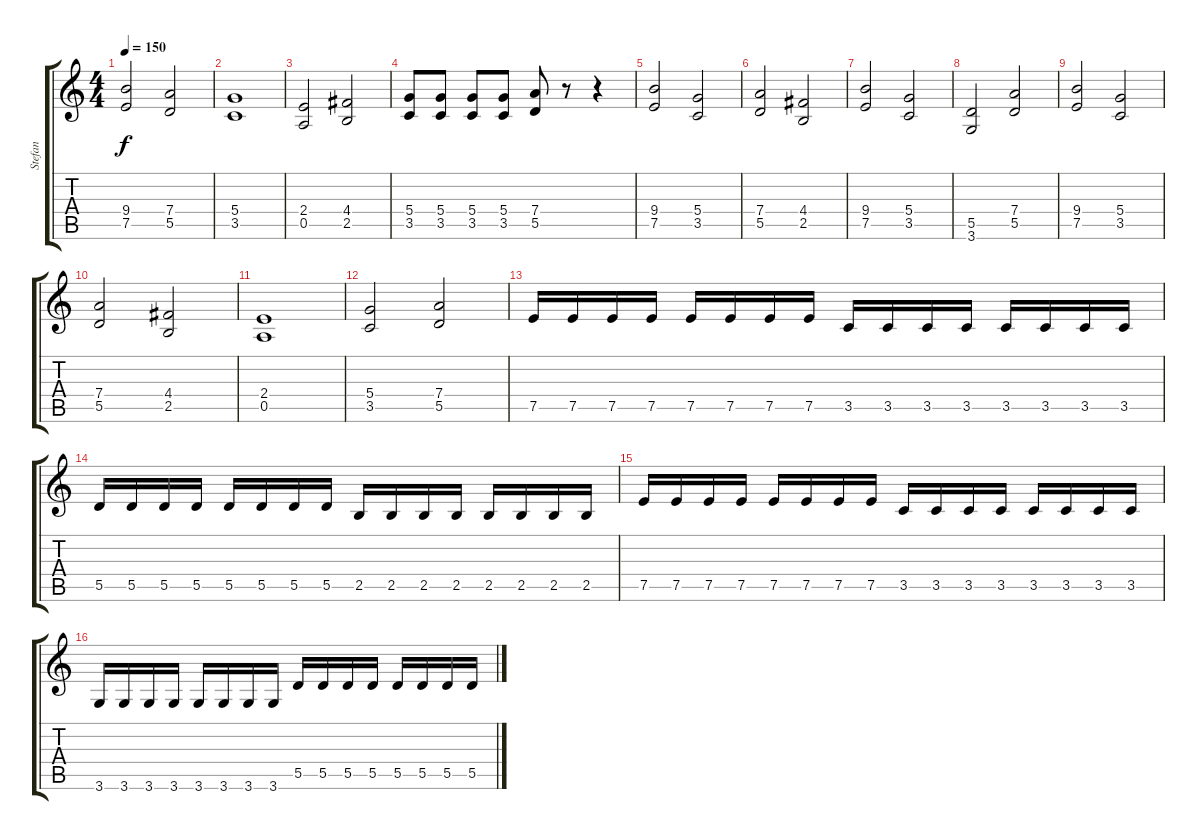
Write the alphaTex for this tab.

\track ("Stefan" "Stefan") {instrument distortionguitar}
\staff {score tabs}
\tuning (E4 B3 G3 D3 A2 E2) {hide}
\ts (4 4)
\tempo 150
\clef g2
\ks c
(9.4 7.5).2{dy f} (7.4 5.5).2 |
(5.4 3.5).1 |
(2.4 0.5).2 (4.4 2.5).2 |
(5.4 3.5).8 (5.4 3.5).8 (5.4 3.5).8 (5.4 3.5).8 (7.4 5.5).8 r.8 r.4 |
(9.4 7.5).2 (5.4 3.5).2 |
(7.4 5.5).2 (4.4 2.5).2 |
(9.4 7.5).2 (5.4 3.5).2 |
(5.5 3.6).2 (7.4 5.5).2 |
(9.4 7.5).2 (5.4 3.5).2 |
(7.4 5.5).2 (4.4 2.5).2 |
(2.4 0.5).1 |
(5.4 3.5).2 (7.4 5.5).2 |
7.5.16 7.5.16 7.5.16 7.5.16 7.5.16 7.5.16 7.5.16 7.5.16 3.5.16 3.5.16 3.5.16 3.5.16 3.5.16 3.5.16 3.5.16 3.5.16 |
5.5.16 5.5.16 5.5.16 5.5.16 5.5.16 5.5.16 5.5.16 5.5.16 2.5.16 2.5.16 2.5.16 2.5.16 2.5.16 2.5.16 2.5.16 2.5.16 |
7.5.16 7.5.16 7.5.16 7.5.16 7.5.16 7.5.16 7.5.16 7.5.16 3.5.16 3.5.16 3.5.16 3.5.16 3.5.16 3.5.16 3.5.16 3.5.16 |
3.6.16 3.6.16 3.6.16 3.6.16 3.6.16 3.6.16 3.6.16 3.6.16 5.5.16 5.5.16 5.5.16 5.5.16 5.5.16 5.5.16 5.5.16 5.5.16
